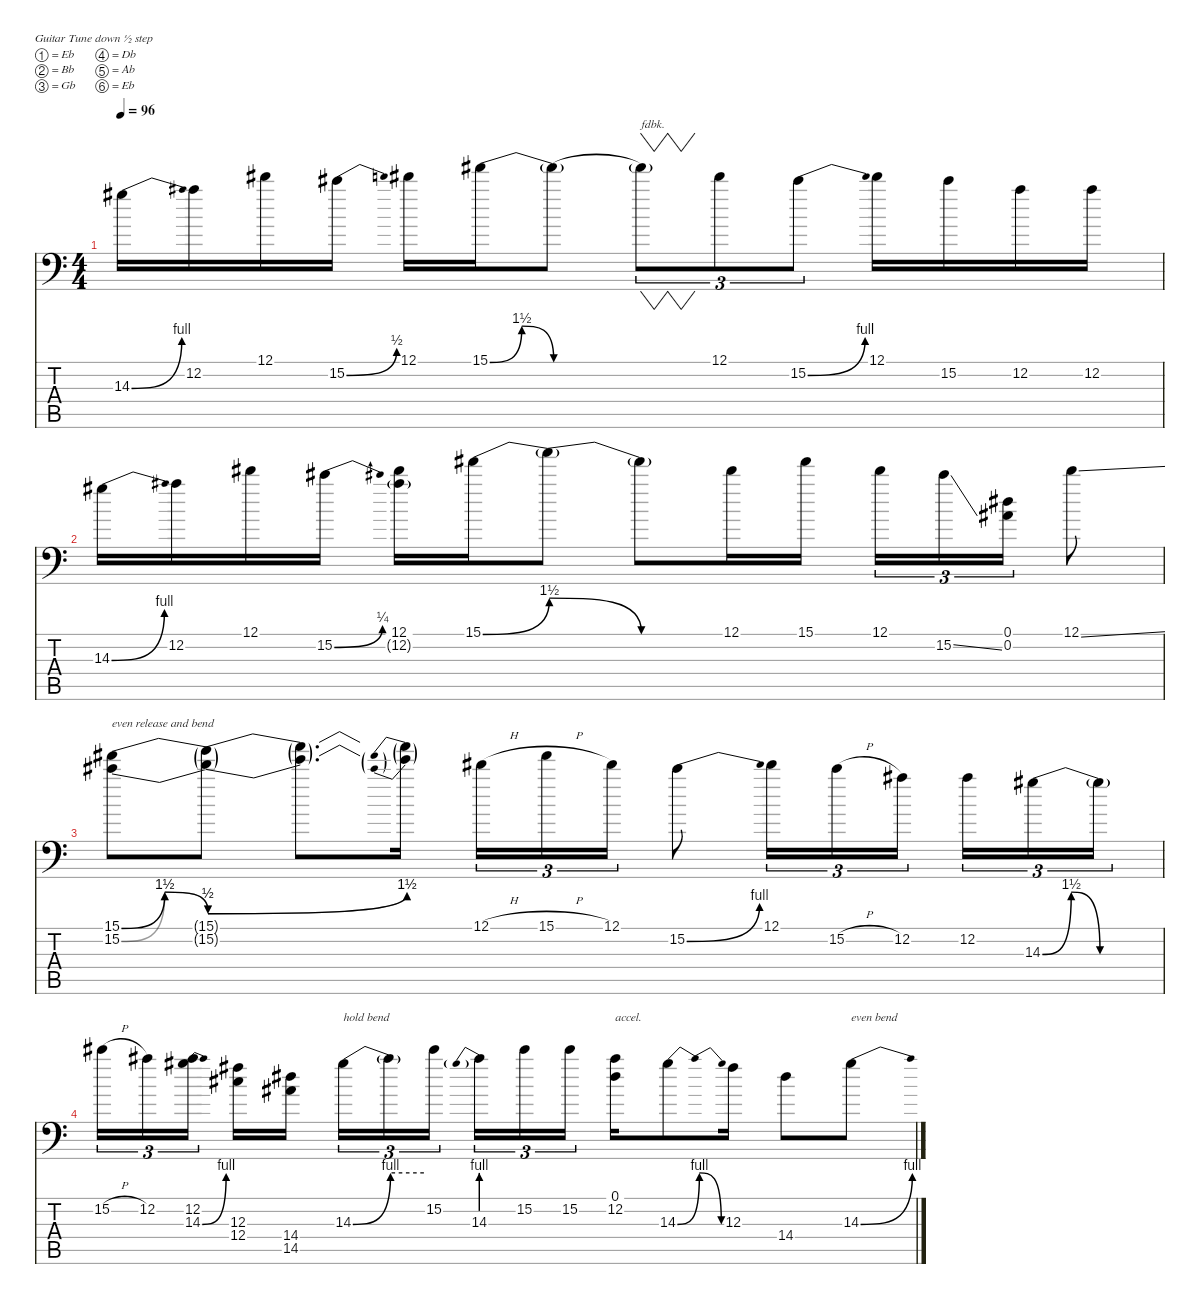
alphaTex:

\defaultSystemsLayout 4
\hideDynamics
\bracketExtendMode nobrackets
\singleTrackTrackNamePolicy hidden
\multiTrackTrackNamePolicy hidden
\otherSystemsTrackNameOrientation horizontal
\track ("Overdub-hid" "fl.bs.") {instrument fretlessbass}
\staff {score tabs}
\tuning (Eb4 Bb3 Gb3 Db3 Ab2 Eb2)
\ts (4 4)
\tempo 96
\clef f4
\ks c
14.3{be (bend 0 0 30 4) acc #}.16{dy f beam Down} 12.2{acc #}.16{beam Down} 12.1{acc #}.16{beam Down} 15.2{be (bend 0 0 30 2) acc #}.16{beam Down} 12.1{acc #}.16{dy ff beam Down} 15.1{be (bendrelease 0 0 30 6 30 6 60 0) acc #}.16{dy f beam Down} 15.1{be (hold 0 0 60 0) t acc #}.8{beam Down} 15.1{be (hold 0 0 60 0) t acc #}.8{vw tu (3 2) txt "fdbk." beam Down} 12.1{acc #}.8{tu (3 2) beam Down} 15.2{be (bend 0 0 30 4) acc #}.8{tu (3 2) beam Down} 12.1{acc #}.16{beam Down} 15.2{acc #}.16{beam Down} 12.2{acc #}.16{beam Down} 12.2{acc #}.16{beam Down} |
14.3{be (bend 0 0 30 4) acc #}.16{beam Down} 12.2{acc #}.16{beam Down} 12.1{acc #}.16{beam Down} 15.2{be (bend 0 0 30 1) acc #}.16{beam Down} (12.1{acc #} 12.2{g acc #}).16{beam Down} 15.1{be (bend 0 0 60 6) acc #}.16{beam Down} 15.1{be (release 0 6 60 0) t}.8{beam Down} 15.1{be (hold 0 0 60 0) t acc #}.8{beam Down} 12.1{acc #}.16{beam Down} 15.1{acc #}.16{beam Down} 12.1{acc #}.16{tu (3 2) beam Down} 15.2{ss acc #}.16{tu (3 2) beam Down} (0.1{acc #} 0.2{acc #}).16{tu (3 2) dy mf beam Down} 12.1{ss acc #}.8{dy f beam Down} |
(15.1{be (bendrelease 0 0 30 6 30 6 60 2) acc #} 15.2{be (bendrelease 0 0 30 6 30 6 60 2) acc #}).8{txt "even release and bend" dy ff beam Down} (15.1{be (bend 0 2 60 6) t} 15.2{be (bend 0 2 60 6) t}).8{dy f beam Down} (15.1{t} 15.2{t}).8{d beam Down} (15.1{be (prebend 0 6 60 6) t} 15.2{be (prebend 0 6 60 6) t}).16{beam Down} 12.1{h acc #}.16{tu (3 2) dy ff beam Down} 15.1{h acc #}.16{tu (3 2) dy f beam Down} 12.1{acc #}.16{tu (3 2) beam Down} 15.2{be (bend 0 0 19.999999199999998 4) acc #}.8{beam Down} 12.1{acc #}.16{tu (3 2) dy ff beam Down} 15.2{h acc #}.16{tu (3 2) dy f beam Down} 12.2{acc #}.16{tu (3 2) beam Down} 12.2{acc #}.16{tu (3 2) beam Down} 14.3{be (bendrelease 0 0 30 6 30 6 60 0) acc #}.16{tu (3 2) beam Down} 14.3{be (hold 0 0 60 0) t acc #}.16{tu (3 2) beam Down} |
15.2{h acc #}.16{tu (3 2) dy ff beam Down} 12.2{acc #}.16{tu (3 2) dy f beam Down} (12.2{acc #} 14.3{be (bend 0 0 30 4) acc #}).16{tu (3 2) beam Down} (12.3{acc #} 12.4{acc #}).16{beam Down} (14.4{acc #} 14.5{acc #}).16{beam Down} 14.3{be (bend 0 0 60 4) acc #}.16{tu (3 2) txt "hold bend" dy ff beam Down} 14.3{be (hold 0 4 60 4) t}.16{tu (3 2) dy f beam Down} 15.2{acc #}.16{tu (3 2) beam Down} 14.3{be (prebend 0 4 60 4)}.16{tu (3 2) beam Down} 15.2{acc #}.16{tu (3 2) beam Down} 15.2{acc #}.16{tu (3 2) beam Down} (0.1{acc #} 12.2{acc #}).16{txt "accel." beam Down} 14.3{be (bendrelease 0 0 9.999999599999999 4 19.999999199999998 4 30 0) acc #}.8{beam Down} 12.3{acc #}.16{beam Down} 14.4{acc #}.8{dy ff beam Down} 14.3{be (bend 0 0 60 4) acc #}.8{txt "even bend" dy f beam Down}
